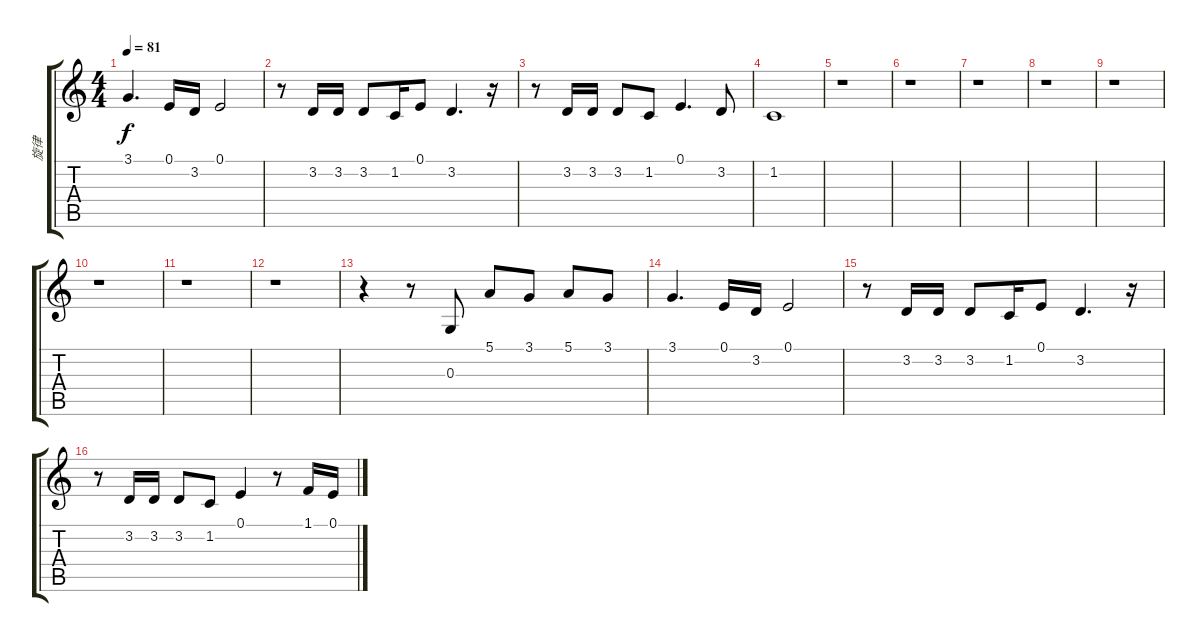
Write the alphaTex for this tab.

\track ("旋律" "旋律") {instrument lead6voice}
\staff {score tabs}
\tuning (E4 B3 G3 D3 A2 E2) {hide}
\ts (4 4)
\tempo 81
\clef g2
\ks c
3.1.4{d dy f} 0.1.16 3.2.16 0.1.2 |
r.8 3.2.16 3.2.16 3.2.8 1.2.16 0.1.8 3.2.4{d} r.16 |
r.8 3.2.16 3.2.16 3.2.8 1.2.8 0.1.4{d} 3.2.8 |
1.2.1 |
r.1 |
r.1 |
r.1 |
r.1 |
r.1 |
r.1 |
r.1 |
r.1 |
r.4 r.8 0.3.8 5.1.8 3.1.8 5.1.8 3.1.8 |
3.1.4{d} 0.1.16 3.2.16 0.1.2 |
r.8 3.2.16 3.2.16 3.2.8 1.2.16 0.1.8 3.2.4{d} r.16 |
r.8 3.2.16 3.2.16 3.2.8 1.2.8 0.1.4 r.8 1.1.16 0.1.16
